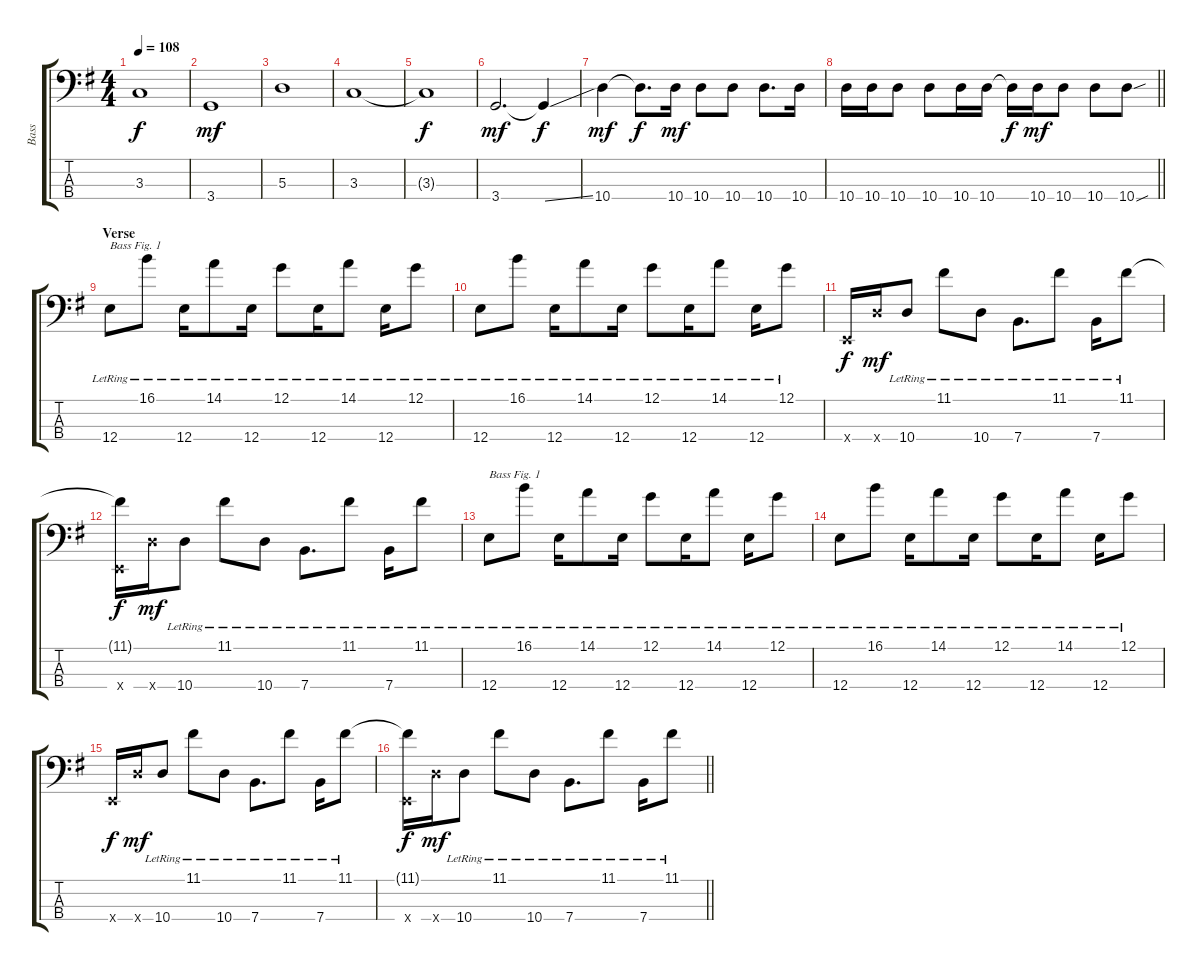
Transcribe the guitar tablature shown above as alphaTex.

\track ("Bass" "Bass") {instrument electricbassfinger}
\staff {score tabs}
\tuning (G2 D2 A1 E1) {hide}
\ts (4 4)
\tempo 108
\clef f4
\ks eminor
3.3{t}.1{dy f} |
3.4.1{dy mf} |
5.3.1 |
3.3.1 |
3.3{t}.1{dy f} |
3.4.2{d dy mf} 3.4{ss t}.4{dy f} |
10.4.4{dy mf} 10.4{t}.8{d dy f} 10.4.16{dy mf} 10.4.8 10.4.8 10.4.8{d} 10.4.16 |
\barLineRight lightlight
10.4.16 10.4.16 10.4.8 10.4.8 10.4.16 10.4.16 10.4{t}.16{dy f} 10.4.16{dy mf} 10.4.8 10.4.8 10.4{sou}.8 |
\section ("" "Verse")
12.4{lr}.8{txt "Bass Fig. 1"} 16.1{lr}.8 12.4{lr}.16 14.1{lr}.8 12.4{lr}.16 12.1{lr}.8 12.4{lr}.16 14.1{lr}.8 12.4{lr}.16 12.1{lr}.8 |
12.4{lr}.8 16.1{lr}.8 12.4{lr}.16 14.1{lr}.8 12.4{lr}.16 12.1{lr}.8 12.4{lr}.16 14.1{lr}.8 12.4{lr}.16 12.1{lr}.8 |
0.4{x}.16{dy f} 10.4{x}.16{dy mf} 10.4{lr}.8 11.1{lr}.8 10.4{lr}.8 7.4{lr}.8{d} 11.1{lr}.8 7.4{lr}.16 11.1{lr}.8 |
(11.1{t} 0.4{x}).16{dy f} 10.4{x}.16{dy mf} 10.4{lr}.8 11.1{lr}.8 10.4{lr}.8 7.4{lr}.8{d} 11.1{lr}.8 7.4{lr}.16 11.1{lr}.8 |
12.4{lr}.8{txt "Bass Fig. 1"} 16.1{lr}.8 12.4{lr}.16 14.1{lr}.8 12.4{lr}.16 12.1{lr}.8 12.4{lr}.16 14.1{lr}.8 12.4{lr}.16 12.1{lr}.8 |
12.4{lr}.8 16.1{lr}.8 12.4{lr}.16 14.1{lr}.8 12.4{lr}.16 12.1{lr}.8 12.4{lr}.16 14.1{lr}.8 12.4{lr}.16 12.1{lr}.8 |
0.4{x}.16{dy f} 10.4{x}.16{dy mf} 10.4{lr}.8 11.1{lr}.8 10.4{lr}.8 7.4{lr}.8{d} 11.1{lr}.8 7.4{lr}.16 11.1{lr}.8 |
\barLineRight lightlight
(11.1{t} 0.4{x}).16{dy f} 10.4{x}.16{dy mf} 10.4{lr}.8 11.1{lr}.8 10.4{lr}.8 7.4{lr}.8{d} 11.1{lr}.8 7.4{lr}.16 11.1{lr}.8
